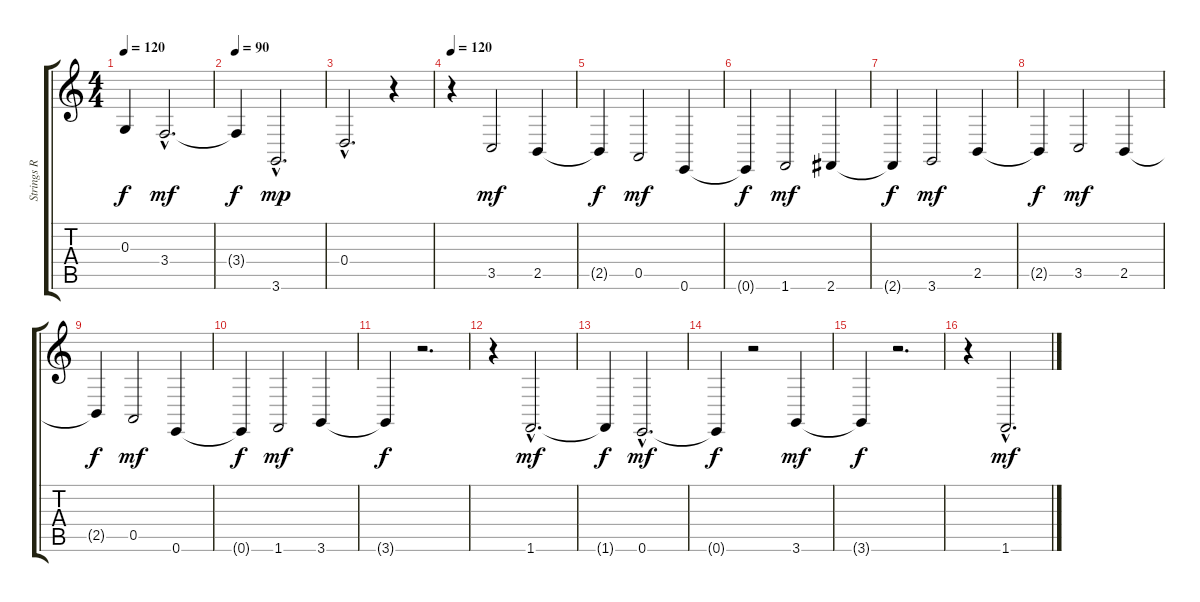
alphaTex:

\track ("Strings R" "Strings R") {instrument stringensemble1}
\staff {score tabs}
\tuning (E4 B3 G3 D3 A2 E2) {hide}
\ts (4 4)
\tempo 120
\clef g2
\ks c
0.3{t}.4{dy f} 3.4{hac}.2{d dy mf} |
\tempo 90
3.4{t}.4{dy f} 3.6{hac}.2{d dy mp} |
0.4{hac}.2{d} r.4 |
\tempo 120
r.4 3.5.2{dy mf} 2.5.4 |
2.5{t}.4{dy f} 0.5.2{dy mf} 0.6.4 |
0.6{t}.4{dy f} 1.6.2{dy mf} 2.6.4 |
2.6{t}.4{dy f} 3.6.2{dy mf} 2.5.4 |
2.5{t}.4{dy f} 3.5.2{dy mf} 2.5.4 |
2.5{t}.4{dy f} 0.5.2{dy mf} 0.6.4 |
0.6{t}.4{dy f} 1.6.2{dy mf} 3.6.4 |
3.6{t}.4{dy f} r.2{d} |
r.4 1.6{hac}.2{d dy mf} |
1.6{t}.4{dy f} 0.6{hac}.2{d dy mf} |
0.6{t}.4{dy f} r.2 3.6.4{dy mf} |
3.6{t}.4{dy f} r.2{d} |
r.4 1.6{hac}.2{d dy mf}
